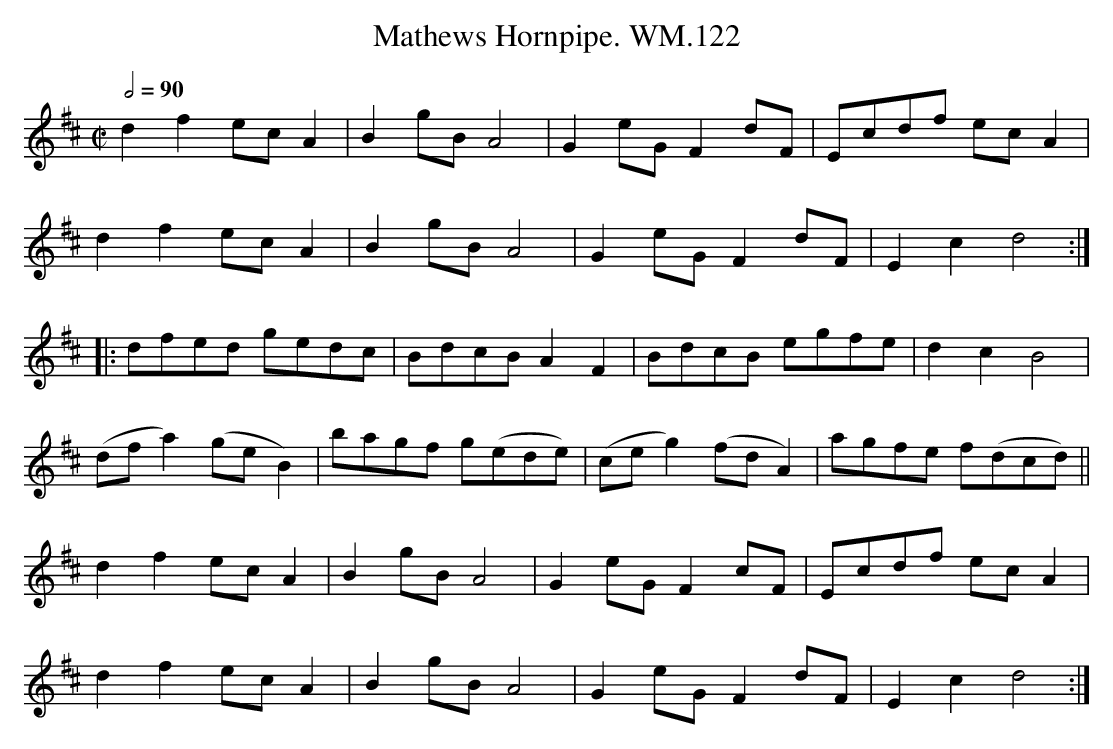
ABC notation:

X:1
T:Mathews Hornpipe. WM.122
M:C|
L:1/8
Q:1/2=90
K:D
d2f2ecA2|B2gBA4|G2eGF2dF|Ecdf ecA2|
d2f2ecA2|B2gBA4|G2eGF2dF|E2c2d4:|
|:dfed gedc|BdcBA2F2|BdcB egfe|d2c2B4|
(df a2)(geB2)|bagf g(ede)|(ceg2)(fdA2)|agfe f(dcd)||
d2f2ecA2|B2gBA4|G2eGF2cF|Ecdf ecA2|
d2f2ecA2|B2gBA4|G2eGF2dF|E2c2d4:|
